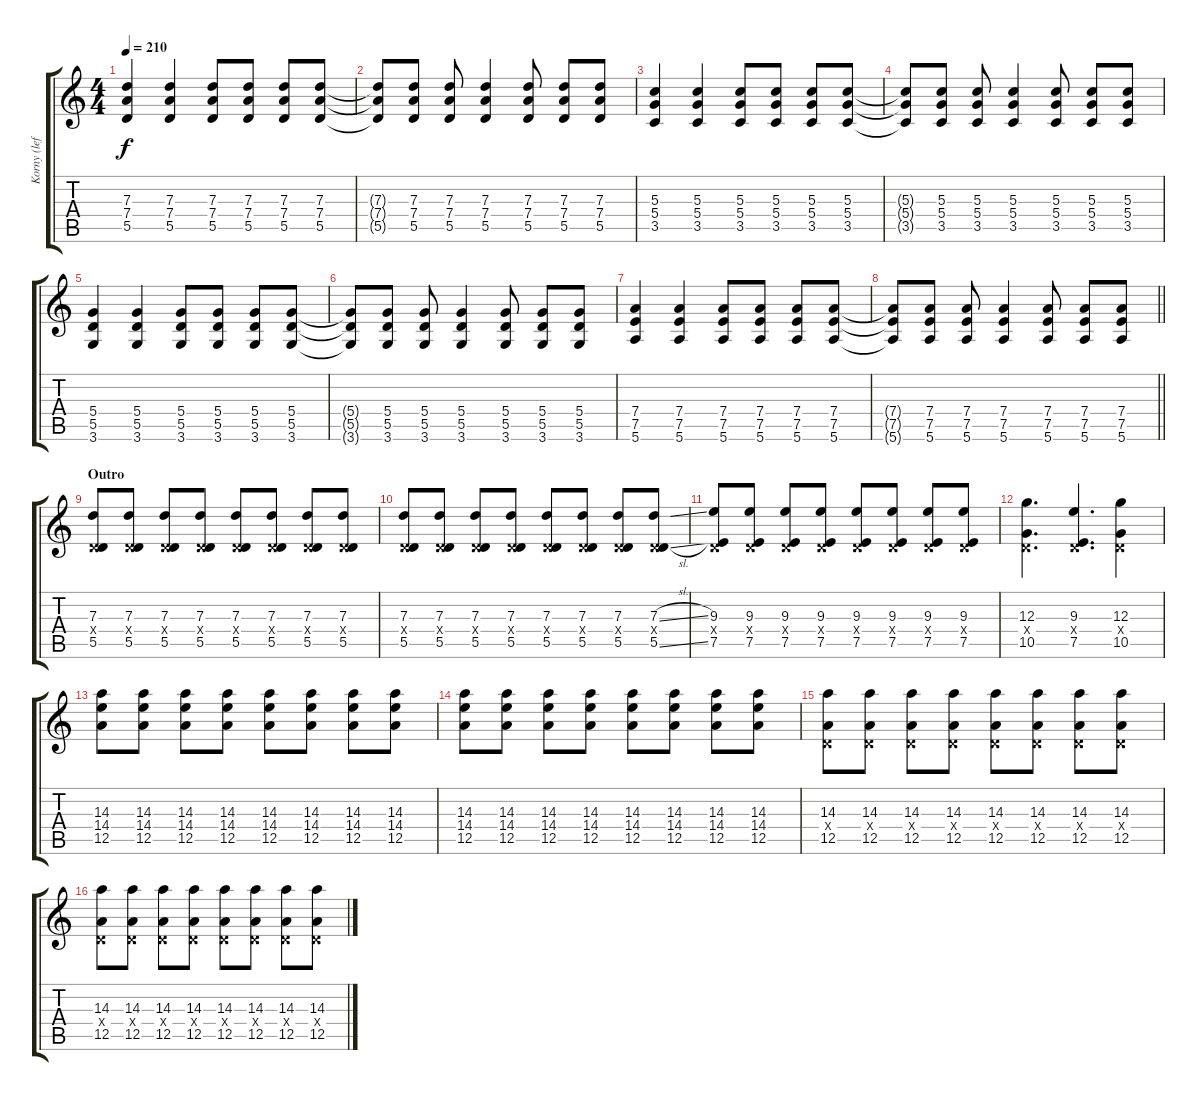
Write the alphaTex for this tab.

\track ("Korny (left)" "Korny (lef") {instrument distortionguitar}
\staff {score tabs}
\tuning (E4 B3 G3 D3 A2 E2) {hide}
\ts (4 4)
\tempo 210
\clef g2
\ks c
(7.3 7.4 5.5).4{dy f} (7.3 7.4 5.5).4 (7.3 7.4 5.5).8 (7.3 7.4 5.5).8 (7.3 7.4 5.5).8 (7.3 7.4 5.5).8 |
(7.3{t} 7.4{t} 5.5{t}).8 (7.3 7.4 5.5).8 (7.3 7.4 5.5).8 (7.3 7.4 5.5).4 (7.3 7.4 5.5).8 (7.3 7.4 5.5).8 (7.3 7.4 5.5).8 |
(5.3 5.4 3.5).4 (5.3 5.4 3.5).4 (5.3 5.4 3.5).8 (5.3 5.4 3.5).8 (5.3 5.4 3.5).8 (5.3 5.4 3.5).8 |
(5.3{t} 5.4{t} 3.5{t}).8 (5.3 5.4 3.5).8 (5.3 5.4 3.5).8 (5.3 5.4 3.5).4 (5.3 5.4 3.5).8 (5.3 5.4 3.5).8 (5.3 5.4 3.5).8 |
(5.4 5.5 3.6).4 (5.4 5.5 3.6).4 (5.4 5.5 3.6).8 (5.4 5.5 3.6).8 (5.4 5.5 3.6).8 (5.4 5.5 3.6).8 |
(5.4{t} 5.5{t} 3.6{t}).8 (5.4 5.5 3.6).8 (5.4 5.5 3.6).8 (5.4 5.5 3.6).4 (5.4 5.5 3.6).8 (5.4 5.5 3.6).8 (5.4 5.5 3.6).8 |
(7.4 7.5 5.6).4 (7.4 7.5 5.6).4 (7.4 7.5 5.6).8 (7.4 7.5 5.6).8 (7.4 7.5 5.6).8 (7.4 7.5 5.6).8 |
\barLineRight lightlight
(7.4{t} 7.5{t} 5.6{t}).8 (7.4 7.5 5.6).8 (7.4 7.5 5.6).8 (7.4 7.5 5.6).4 (7.4 7.5 5.6).8 (7.4 7.5 5.6).8 (7.4 7.5 5.6).8 |
\section ("" "Outro")
(7.3 0.4{x} 5.5).8 (7.3 0.4{x} 5.5).8 (7.3 0.4{x} 5.5).8 (7.3 0.4{x} 5.5).8 (7.3 0.4{x} 5.5).8 (7.3 0.4{x} 5.5).8 (7.3 0.4{x} 5.5).8 (7.3 0.4{x} 5.5).8 |
(7.3 0.4{x} 5.5).8 (7.3 0.4{x} 5.5).8 (7.3 0.4{x} 5.5).8 (7.3 0.4{x} 5.5).8 (7.3 0.4{x} 5.5).8 (7.3 0.4{x} 5.5).8 (7.3 0.4{x} 5.5).8 (7.3{sl} 0.4{x} 5.5{sl}).8 |
(9.3 0.4{x} 7.5).8 (9.3 0.4{x} 7.5).8 (9.3 0.4{x} 7.5).8 (9.3 0.4{x} 7.5).8 (9.3 0.4{x} 7.5).8 (9.3 0.4{x} 7.5).8 (9.3 0.4{x} 7.5).8 (9.3 0.4{x} 7.5).8 |
(12.3 0.4{x} 10.5).4{d} (9.3 0.4{x} 7.5).4{d} (12.3 0.4{x} 10.5).4 |
(14.3 14.4 12.5).8 (14.3 14.4 12.5).8 (14.3 14.4 12.5).8 (14.3 14.4 12.5).8 (14.3 14.4 12.5).8 (14.3 14.4 12.5).8 (14.3 14.4 12.5).8 (14.3 14.4 12.5).8 |
(14.3 14.4 12.5).8 (14.3 14.4 12.5).8 (14.3 14.4 12.5).8 (14.3 14.4 12.5).8 (14.3 14.4 12.5).8 (14.3 14.4 12.5).8 (14.3 14.4 12.5).8 (14.3 14.4 12.5).8 |
(14.3 0.4{x} 12.5).8 (14.3 0.4{x} 12.5).8 (14.3 0.4{x} 12.5).8 (14.3 0.4{x} 12.5).8 (14.3 0.4{x} 12.5).8 (14.3 0.4{x} 12.5).8 (14.3 0.4{x} 12.5).8 (14.3 0.4{x} 12.5).8 |
(14.3 0.4{x} 12.5).8 (14.3 0.4{x} 12.5).8 (14.3 0.4{x} 12.5).8 (14.3 0.4{x} 12.5).8 (14.3 0.4{x} 12.5).8 (14.3 0.4{x} 12.5).8 (14.3 0.4{x} 12.5).8 (14.3 0.4{x} 12.5).8
